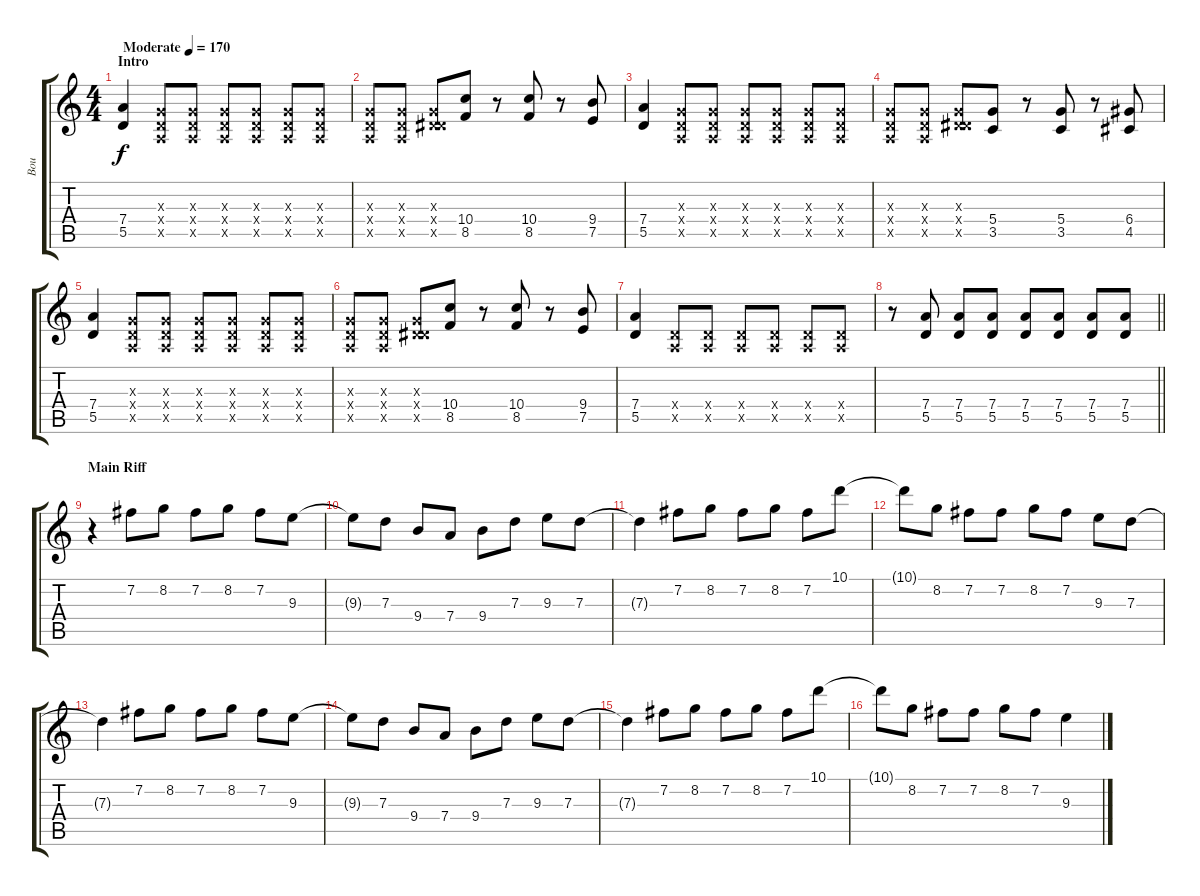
\track ("Bou" "Bou") {instrument distortionguitar}
\staff {score tabs}
\tuning (E4 B3 G3 D3 A2 E2) {hide}
\ts (4 4)
\section ("" "Intro")
\tempo (170 "Moderate")
\clef g2
\ks c
(7.4 5.5).4{dy f instrument distortionguitar} (0.3{x} 0.4{x} 0.5{x}).8 (0.3{x} 0.4{x} 0.5{x}).8 (0.3{x} 0.4{x} 0.5{x}).8 (0.3{x} 0.4{x} 0.5{x}).8 (0.3{x} 0.4{x} 0.5{x}).8 (0.3{x} 0.4{x} 0.5{x}).8 |
(0.3{x} 0.4{x} 0.5{x}).8 (0.3{x} 0.4{x} 0.5{x}).8 (0.3{x} 0.4{x} 6.5{x}).8 (10.4 8.5).8 r.8 (10.4 8.5).8 r.8 (9.4 7.5).8 |
(7.4 5.5).4 (0.3{x} 0.4{x} 0.5{x}).8 (0.3{x} 0.4{x} 0.5{x}).8 (0.3{x} 0.4{x} 0.5{x}).8 (0.3{x} 0.4{x} 0.5{x}).8 (0.3{x} 0.4{x} 0.5{x}).8 (0.3{x} 0.4{x} 0.5{x}).8 |
(0.3{x} 0.4{x} 0.5{x}).8 (0.3{x} 0.4{x} 0.5{x}).8 (0.3{x} 0.4{x} 6.5{x}).8 (5.4 3.5).8 r.8 (5.4 3.5).8 r.8 (6.4 4.5).8 |
(7.4 5.5).4 (0.3{x} 0.4{x} 0.5{x}).8 (0.3{x} 0.4{x} 0.5{x}).8 (0.3{x} 0.4{x} 0.5{x}).8 (0.3{x} 0.4{x} 0.5{x}).8 (0.3{x} 0.4{x} 0.5{x}).8 (0.3{x} 0.4{x} 0.5{x}).8 |
(0.3{x} 0.4{x} 0.5{x}).8 (0.3{x} 0.4{x} 0.5{x}).8 (0.3{x} 0.4{x} 6.5{x}).8 (10.4 8.5).8 r.8 (10.4 8.5).8 r.8 (9.4 7.5).8 |
(7.4 5.5).4 (0.4{x} 0.5{x}).8 (0.4{x} 0.5{x}).8 (0.4{x} 0.5{x}).8 (0.4{x} 0.5{x}).8 (0.4{x} 0.5{x}).8 (0.4{x} 0.5{x}).8 |
\barLineRight lightlight
r.8 (7.4 5.5).8 (7.4 5.5).8 (7.4 5.5).8 (7.4 5.5).8 (7.4 5.5).8 (7.4 5.5).8 (7.4 5.5).8 |
\section ("" "Main Riff")
r.4 7.2.8 8.2.8 7.2.8 8.2.8 7.2.8 9.3.8 |
9.3{t}.8 7.3.8 9.4.8 7.4.8 9.4.8 7.3.8 9.3.8 7.3.8 |
7.3{t}.4 7.2.8 8.2.8 7.2.8 8.2.8 7.2.8 10.1.8 |
10.1{t}.8 8.2.8 7.2.8 7.2.8 8.2.8 7.2.8 9.3.8 7.3.8 |
7.3{t}.4 7.2.8 8.2.8 7.2.8 8.2.8 7.2.8 9.3.8 |
9.3{t}.8 7.3.8 9.4.8 7.4.8 9.4.8 7.3.8 9.3.8 7.3.8 |
7.3{t}.4 7.2.8 8.2.8 7.2.8 8.2.8 7.2.8 10.1.8 |
10.1{t}.8 8.2.8 7.2.8 7.2.8 8.2.8 7.2.8 9.3.4
